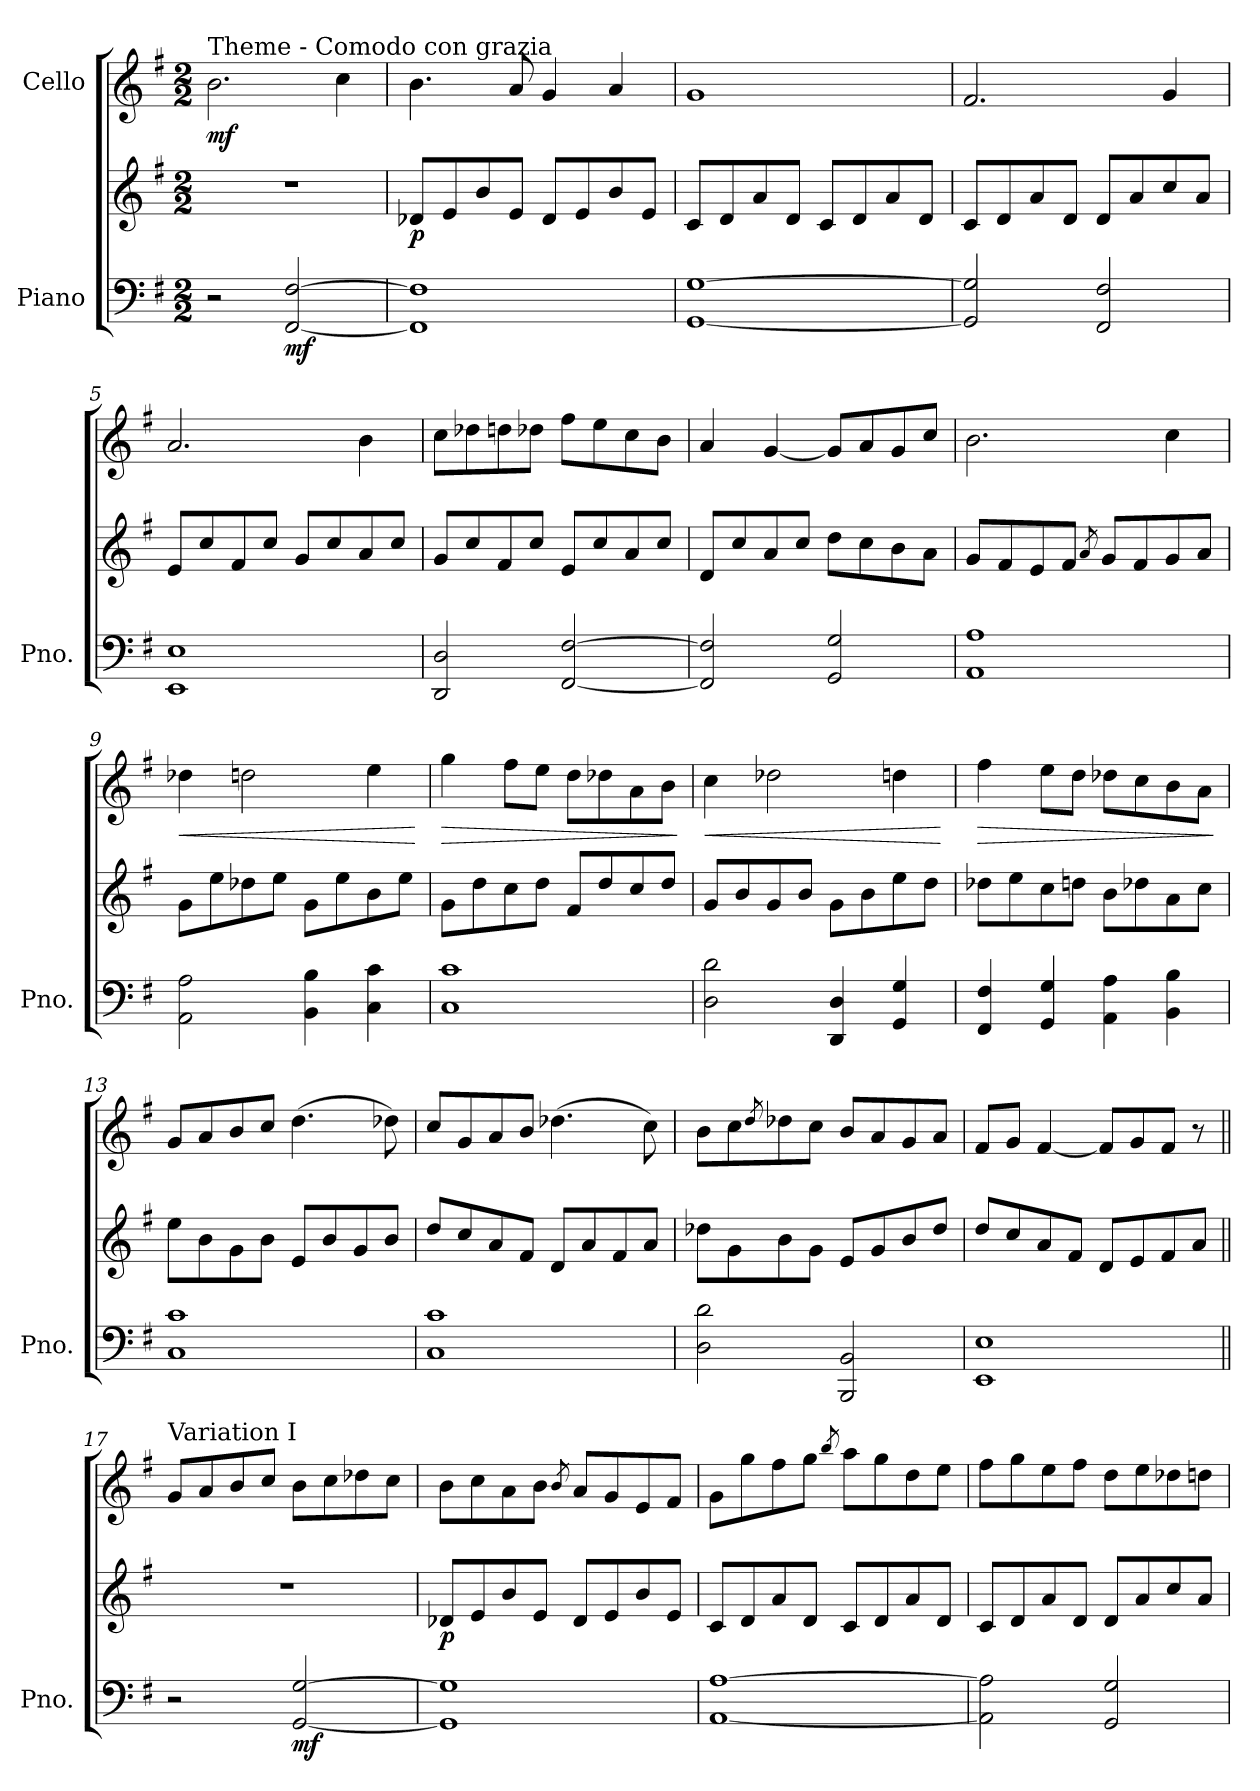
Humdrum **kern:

**kern	**kern	**dynam	**kern	**dynam
*part2	*part2	*part2	*part1	*part1
*staff3	*staff2	*staff2/3	*staff1	*staff1
*I"Piano	*	*	*I"Cello	*
*I'Pno.	*	*	*	*
*stria5	*stria5	*	*stria5	*
*clefF4	*clefG2	*	*clefG2	*
*k[f#]	*k[f#]	*	*k[f#]	*
*M2/2	*M2/2	*	*M2/2	*
*MM120	*MM120	*	*MM120	*
=1	=1	=1	=1	=1
!	!	!	!LO:TX:a:t=Theme - Comodo con grazia	!
!	!	!	!	!LO:DY:b
2r	1r	.	2.b	mf
!	!	!LO:DY:b=2	!	!
[2FF# [2F#	.	mf	.	.
.	.	.	4cc	.
=2	=2	=2	=2	=2
!	!	!LO:DY:b	!	!
1FF#] 1F#]	8d-XL	p	4.b	.
.	8e	.	.	.
.	8b	.	.	.
.	8eJ	.	8a	.
.	8d-L	.	4g	.
.	8e	.	.	.
.	8b	.	4a	.
.	8eJ	.	.	.
=3	=3	=3	=3	=3
[1GG [1G	8cL	.	1g	.
.	8d	.	.	.
.	8a	.	.	.
.	8dJ	.	.	.
.	8cL	.	.	.
.	8d	.	.	.
.	8a	.	.	.
.	8dJ	.	.	.
=4	=4	=4	=4	=4
2GG] 2G]	8cL	.	2.f#	.
.	8d	.	.	.
.	8a	.	.	.
.	8dJ	.	.	.
2FF# 2F#	8dL	.	.	.
.	8a	.	.	.
.	8cc	.	4g	.
.	8aJ	.	.	.
=5	=5	=5	=5	=5
1EE 1E	8eL	.	2.a	.
.	8cc	.	.	.
.	8f#	.	.	.
.	8ccJ	.	.	.
.	8gL	.	.	.
.	8cc	.	.	.
.	8a	.	4b	.
.	8ccJ	.	.	.
=6	=6	=6	=6	=6
2DD 2D	8gL	.	8ccL	.
.	8cc	.	8dd-X	.
.	8f#	.	8ddn	.
.	8ccJ	.	8dd-XJ	.
[2FF# [2F#	8eL	.	8ff#L	.
.	8cc	.	8ee	.
.	8a	.	8cc	.
.	8ccJ	.	8bJ	.
=7	=7	=7	=7	=7
2FF#] 2F#]	8dL	.	4a	.
.	8cc	.	.	.
.	8a	.	[4g	.
.	8ccJ	.	.	.
2GG 2G	8ddL	.	8gL]	.
.	8cc	.	8a	.
.	8b	.	8g	.
.	8aJ	.	8ccJ	.
=8	=8	=8	=8	=8
1AA 1A	8gL	.	2.b	.
.	8f#	.	.	.
.	8e	.	.	.
.	8f#J	.	.	.
.	8qa	.	.	.
.	8gL	.	.	.
.	8f#	.	.	.
.	8g	.	4cc	.
.	8aJ	.	.	.
=9	=9	=9	=9	=9
!	!	!	!	!LO:HP:b
2AA 2A	8gL	.	4dd-X	<
.	8ee	.	.	.
.	8dd-X	.	2ddn	.
.	8eeJ	.	.	.
4BB 4B	8gL	.	.	.
.	8ee	.	.	.
4C 4c	8b	.	4ee	.
.	8eeJ	.	.	.
.	.	.	.	[
=10	=10	=10	=10	=10
!	!	!	!	!LO:HP:b
1C 1c	8gL	.	4gg	>
.	8dd	.	.	.
.	8cc	.	8ff#L	.
.	8ddJ	.	8eeJ	.
.	8f#L	.	8ddL	.
.	8dd	.	8dd-X	.
.	8cc	.	8a	.
.	8ddJ	.	8bJ	.
.	.	.	.	]
=11	=11	=11	=11	=11
!	!	!	!	!LO:HP:b
2D 2d	8gL	.	4cc	<
.	8b	.	.	.
.	8g	.	2dd-X	.
.	8bJ	.	.	.
4DD 4D	8gL	.	.	.
.	8b	.	.	.
4GG 4G	8ee	.	4ddn	.
.	8ddJ	.	.	.
.	.	.	.	[
=12	=12	=12	=12	=12
!	!	!	!	!LO:HP:b
4FF# 4F#	8dd-XL	.	4ff#	>
.	8ee	.	.	.
4GG 4G	8cc	.	8eeL	.
.	8ddnJ	.	8ddJ	.
4AA 4A	8bL	.	8dd-XL	.
.	8dd-X	.	8cc	.
4BB 4B	8a	.	8b	.
.	8ccJ	.	8aJ	.
.	.	.	.	]
=13	=13	=13	=13	=13
1C 1c	8eeL	.	8gL	.
.	8b	.	8a	.
.	8g	.	8b	.
.	8bJ	.	8ccJ	.
.	8eL	.	(4.dd	.
.	8b	.	.	.
.	8g	.	.	.
.	8bJ	.	8dd-X)	.
=14	=14	=14	=14	=14
1C 1c	8ddL	.	8ccL	.
.	8cc	.	8g	.
.	8a	.	8a	.
.	8f#J	.	8bJ	.
.	8dL	.	(4.dd-X	.
.	8a	.	.	.
.	8f#	.	.	.
.	8aJ	.	8cc)	.
=15	=15	=15	=15	=15
2D 2d	8dd-XL	.	8bL	.
.	8g	.	8cc	.
.	.	.	8qdd	.
.	8b	.	8dd-X	.
.	8gJ	.	8ccJ	.
2BBB 2BB	8eL	.	8bL	.
.	8g	.	8a	.
.	8b	.	8g	.
.	8dd-J	.	8aJ	.
=16	=16	=16	=16	=16
1EE 1E	8ddL	.	8f#L	.
.	8cc	.	8gJ	.
.	8a	.	[4f#	.
.	8f#J	.	.	.
.	8dL	.	8f#L]	.
.	8e	.	8g	.
.	8f#	.	8f#J	.
.	8aJ	.	8r	.
=17||	=17||	=17||	=17||	=17||
!	!	!	!LO:TX:a:t=Variation I	!
2r	1r	.	8gL	.
.	.	.	8a	.
.	.	.	8b	.
.	.	.	8ccJ	.
!	!	!LO:DY:b=2	!	!
[2G [2GG	.	mf	8bL	.
.	.	.	8cc	.
.	.	.	8dd-X	.
.	.	.	8ccJ	.
=18	=18	=18	=18	=18
!	!	!LO:DY:b	!	!
1GG] 1G]	8d-XL	p	8bL	.
.	8e	.	8cc	.
.	8b	.	8a	.
.	8eJ	.	8bJ	.
.	.	.	8qb	.
.	8d-L	.	8aL	.
.	8e	.	8g	.
.	8b	.	8e	.
.	8eJ	.	8f#J	.
=19	=19	=19	=19	=19
[1AA [1A	8cL	.	8gL	.
.	8d	.	8gg	.
.	8a	.	8ff#	.
.	8dJ	.	8ggJ	.
.	.	.	8qbb	.
.	8cL	.	8aaL	.
.	8d	.	8gg	.
.	8a	.	8dd	.
.	8dJ	.	8eeJ	.
=20	=20	=20	=20	=20
2AA] 2A]	8cL	.	8ff#L	.
.	8d	.	8gg	.
.	8a	.	8ee	.
.	8dJ	.	8ff#J	.
2GG 2G	8dL	.	8ddL	.
.	8a	.	8ee	.
.	8cc	.	8dd-X	.
.	8aJ	.	8ddnJ	.
=	=	=	=	=
*-	*-	*-	*-	*-
